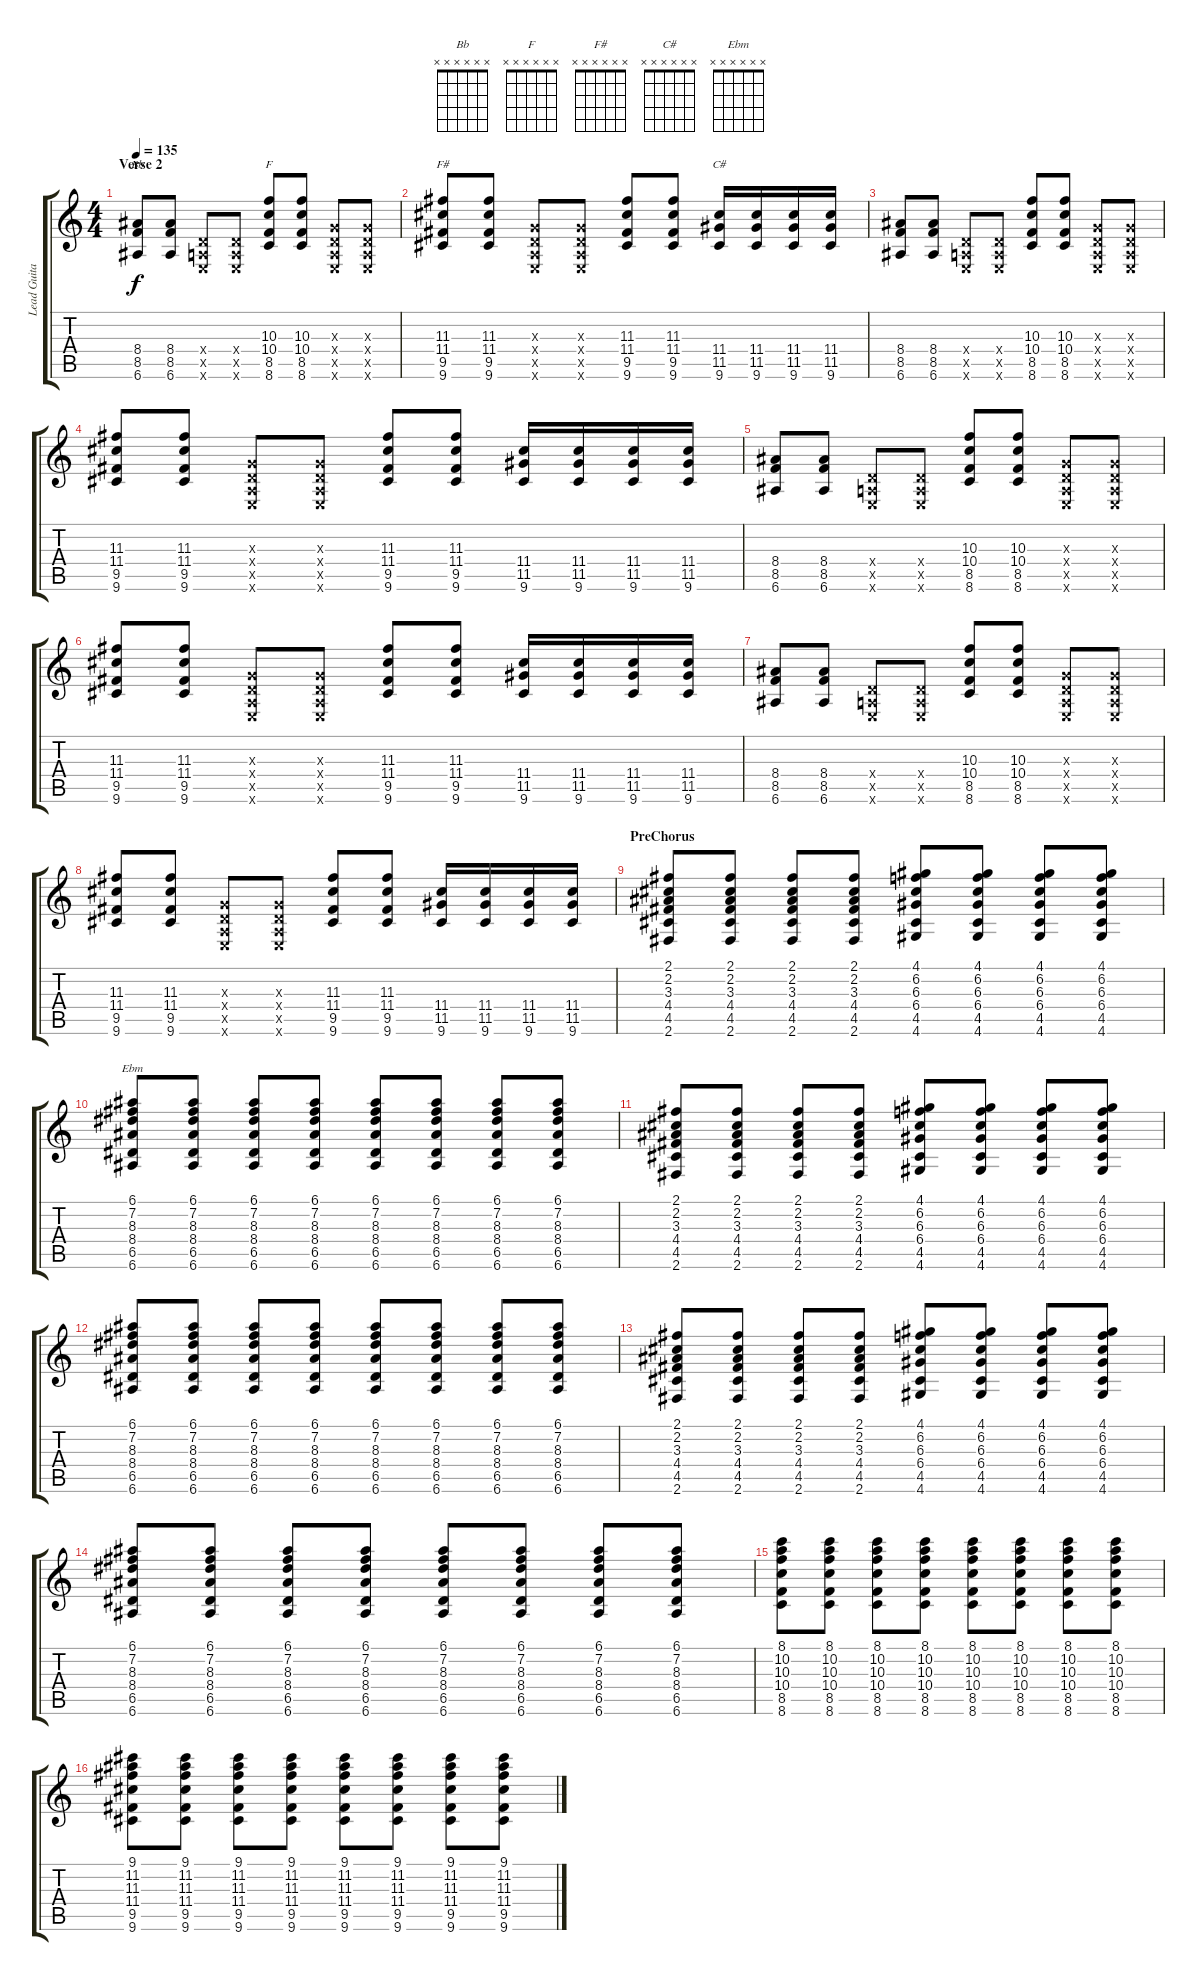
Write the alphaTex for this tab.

\track ("Lead Guitar" "Lead Guita") {instrument distortionguitar}
\staff {score tabs}
\tuning (E4 B3 G3 D3 A2 E2) {hide}
\chord ("Bb" x x x x x x)
\chord ("F" x x x x x x)
\chord ("F#" x x x x x x)
\chord ("C#" x x x x x x)
\chord ("Ebm" x x x x x x)
\ts (4 4)
\section ("" "Verse 2")
\tempo 135
\clef g2
\ks c
(8.4 8.5 6.6).8{ch "Bb" dy f} (8.4 8.5 6.6).8 (0.4{x} 0.5{x} 0.6{x}).8 (0.4{x} 0.5{x} 0.6{x}).8 (10.3 10.4 8.5 8.6).8{ch "F"} (10.3 10.4 8.5 8.6).8 (0.3{x} 0.4{x} 0.5{x} 0.6{x}).8 (0.3{x} 0.4{x} 0.5{x} 0.6{x}).8 |
(11.3 11.4 9.5 9.6).8{ch "F#"} (11.3 11.4 9.5 9.6).8 (0.3{x} 0.4{x} 0.5{x} 0.6{x}).8 (0.3{x} 0.4{x} 0.5{x} 0.6{x}).8 (11.3 11.4 9.5 9.6).8 (11.3 11.4 9.5 9.6).8 (11.4 11.5 9.6).16{ch "C#"} (11.4 11.5 9.6).16 (11.4 11.5 9.6).16 (11.4 11.5 9.6).16 |
(8.4 8.5 6.6).8 (8.4 8.5 6.6).8 (0.4{x} 0.5{x} 0.6{x}).8 (0.4{x} 0.5{x} 0.6{x}).8 (10.3 10.4 8.5 8.6).8 (10.3 10.4 8.5 8.6).8 (0.3{x} 0.4{x} 0.5{x} 0.6{x}).8 (0.3{x} 0.4{x} 0.5{x} 0.6{x}).8 |
(11.3 11.4 9.5 9.6).8 (11.3 11.4 9.5 9.6).8 (0.3{x} 0.4{x} 0.5{x} 0.6{x}).8 (0.3{x} 0.4{x} 0.5{x} 0.6{x}).8 (11.3 11.4 9.5 9.6).8 (11.3 11.4 9.5 9.6).8 (11.4 11.5 9.6).16 (11.4 11.5 9.6).16 (11.4 11.5 9.6).16 (11.4 11.5 9.6).16 |
(8.4 8.5 6.6).8 (8.4 8.5 6.6).8 (0.4{x} 0.5{x} 0.6{x}).8 (0.4{x} 0.5{x} 0.6{x}).8 (10.3 10.4 8.5 8.6).8 (10.3 10.4 8.5 8.6).8 (0.3{x} 0.4{x} 0.5{x} 0.6{x}).8 (0.3{x} 0.4{x} 0.5{x} 0.6{x}).8 |
(11.3 11.4 9.5 9.6).8 (11.3 11.4 9.5 9.6).8 (0.3{x} 0.4{x} 0.5{x} 0.6{x}).8 (0.3{x} 0.4{x} 0.5{x} 0.6{x}).8 (11.3 11.4 9.5 9.6).8 (11.3 11.4 9.5 9.6).8 (11.4 11.5 9.6).16 (11.4 11.5 9.6).16 (11.4 11.5 9.6).16 (11.4 11.5 9.6).16 |
(8.4 8.5 6.6).8 (8.4 8.5 6.6).8 (0.4{x} 0.5{x} 0.6{x}).8 (0.4{x} 0.5{x} 0.6{x}).8 (10.3 10.4 8.5 8.6).8 (10.3 10.4 8.5 8.6).8 (0.3{x} 0.4{x} 0.5{x} 0.6{x}).8 (0.3{x} 0.4{x} 0.5{x} 0.6{x}).8 |
(11.3 11.4 9.5 9.6).8 (11.3 11.4 9.5 9.6).8 (0.3{x} 0.4{x} 0.5{x} 0.6{x}).8 (0.3{x} 0.4{x} 0.5{x} 0.6{x}).8 (11.3 11.4 9.5 9.6).8 (11.3 11.4 9.5 9.6).8 (11.4 11.5 9.6).16 (11.4 11.5 9.6).16 (11.4 11.5 9.6).16 (11.4 11.5 9.6).16 |
\section ("" "PreChorus")
(2.1 2.2 3.3 4.4 4.5 2.6).8 (2.1 2.2 3.3 4.4 4.5 2.6).8 (2.1 2.2 3.3 4.4 4.5 2.6).8 (2.1 2.2 3.3 4.4 4.5 2.6).8 (4.1 6.2 6.3 6.4 4.5 4.6).8 (4.1 6.2 6.3 6.4 4.5 4.6).8 (4.1 6.2 6.3 6.4 4.5 4.6).8 (4.1 6.2 6.3 6.4 4.5 4.6).8 |
(6.1 7.2 8.3 8.4 6.5 6.6).8{ch "Ebm"} (6.1 7.2 8.3 8.4 6.5 6.6).8 (6.1 7.2 8.3 8.4 6.5 6.6).8 (6.1 7.2 8.3 8.4 6.5 6.6).8 (6.1 7.2 8.3 8.4 6.5 6.6).8 (6.1 7.2 8.3 8.4 6.5 6.6).8 (6.1 7.2 8.3 8.4 6.5 6.6).8 (6.1 7.2 8.3 8.4 6.5 6.6).8 |
(2.1 2.2 3.3 4.4 4.5 2.6).8 (2.1 2.2 3.3 4.4 4.5 2.6).8 (2.1 2.2 3.3 4.4 4.5 2.6).8 (2.1 2.2 3.3 4.4 4.5 2.6).8 (4.1 6.2 6.3 6.4 4.5 4.6).8 (4.1 6.2 6.3 6.4 4.5 4.6).8 (4.1 6.2 6.3 6.4 4.5 4.6).8 (4.1 6.2 6.3 6.4 4.5 4.6).8 |
(6.1 7.2 8.3 8.4 6.5 6.6).8 (6.1 7.2 8.3 8.4 6.5 6.6).8 (6.1 7.2 8.3 8.4 6.5 6.6).8 (6.1 7.2 8.3 8.4 6.5 6.6).8 (6.1 7.2 8.3 8.4 6.5 6.6).8 (6.1 7.2 8.3 8.4 6.5 6.6).8 (6.1 7.2 8.3 8.4 6.5 6.6).8 (6.1 7.2 8.3 8.4 6.5 6.6).8 |
(2.1 2.2 3.3 4.4 4.5 2.6).8 (2.1 2.2 3.3 4.4 4.5 2.6).8 (2.1 2.2 3.3 4.4 4.5 2.6).8 (2.1 2.2 3.3 4.4 4.5 2.6).8 (4.1 6.2 6.3 6.4 4.5 4.6).8 (4.1 6.2 6.3 6.4 4.5 4.6).8 (4.1 6.2 6.3 6.4 4.5 4.6).8 (4.1 6.2 6.3 6.4 4.5 4.6).8 |
(6.1 7.2 8.3 8.4 6.5 6.6).8 (6.1 7.2 8.3 8.4 6.5 6.6).8 (6.1 7.2 8.3 8.4 6.5 6.6).8 (6.1 7.2 8.3 8.4 6.5 6.6).8 (6.1 7.2 8.3 8.4 6.5 6.6).8 (6.1 7.2 8.3 8.4 6.5 6.6).8 (6.1 7.2 8.3 8.4 6.5 6.6).8 (6.1 7.2 8.3 8.4 6.5 6.6).8 |
(8.1 10.2 10.3 10.4 8.5 8.6).8 (8.1 10.2 10.3 10.4 8.5 8.6).8 (8.1 10.2 10.3 10.4 8.5 8.6).8 (8.1 10.2 10.3 10.4 8.5 8.6).8 (8.1 10.2 10.3 10.4 8.5 8.6).8 (8.1 10.2 10.3 10.4 8.5 8.6).8 (8.1 10.2 10.3 10.4 8.5 8.6).8 (8.1 10.2 10.3 10.4 8.5 8.6).8 |
(9.1 11.2 11.3 11.4 9.5 9.6).8 (9.1 11.2 11.3 11.4 9.5 9.6).8 (9.1 11.2 11.3 11.4 9.5 9.6).8 (9.1 11.2 11.3 11.4 9.5 9.6).8 (9.1 11.2 11.3 11.4 9.5 9.6).8 (9.1 11.2 11.3 11.4 9.5 9.6).8 (9.1 11.2 11.3 11.4 9.5 9.6).8 (9.1 11.2 11.3 11.4 9.5 9.6).8
